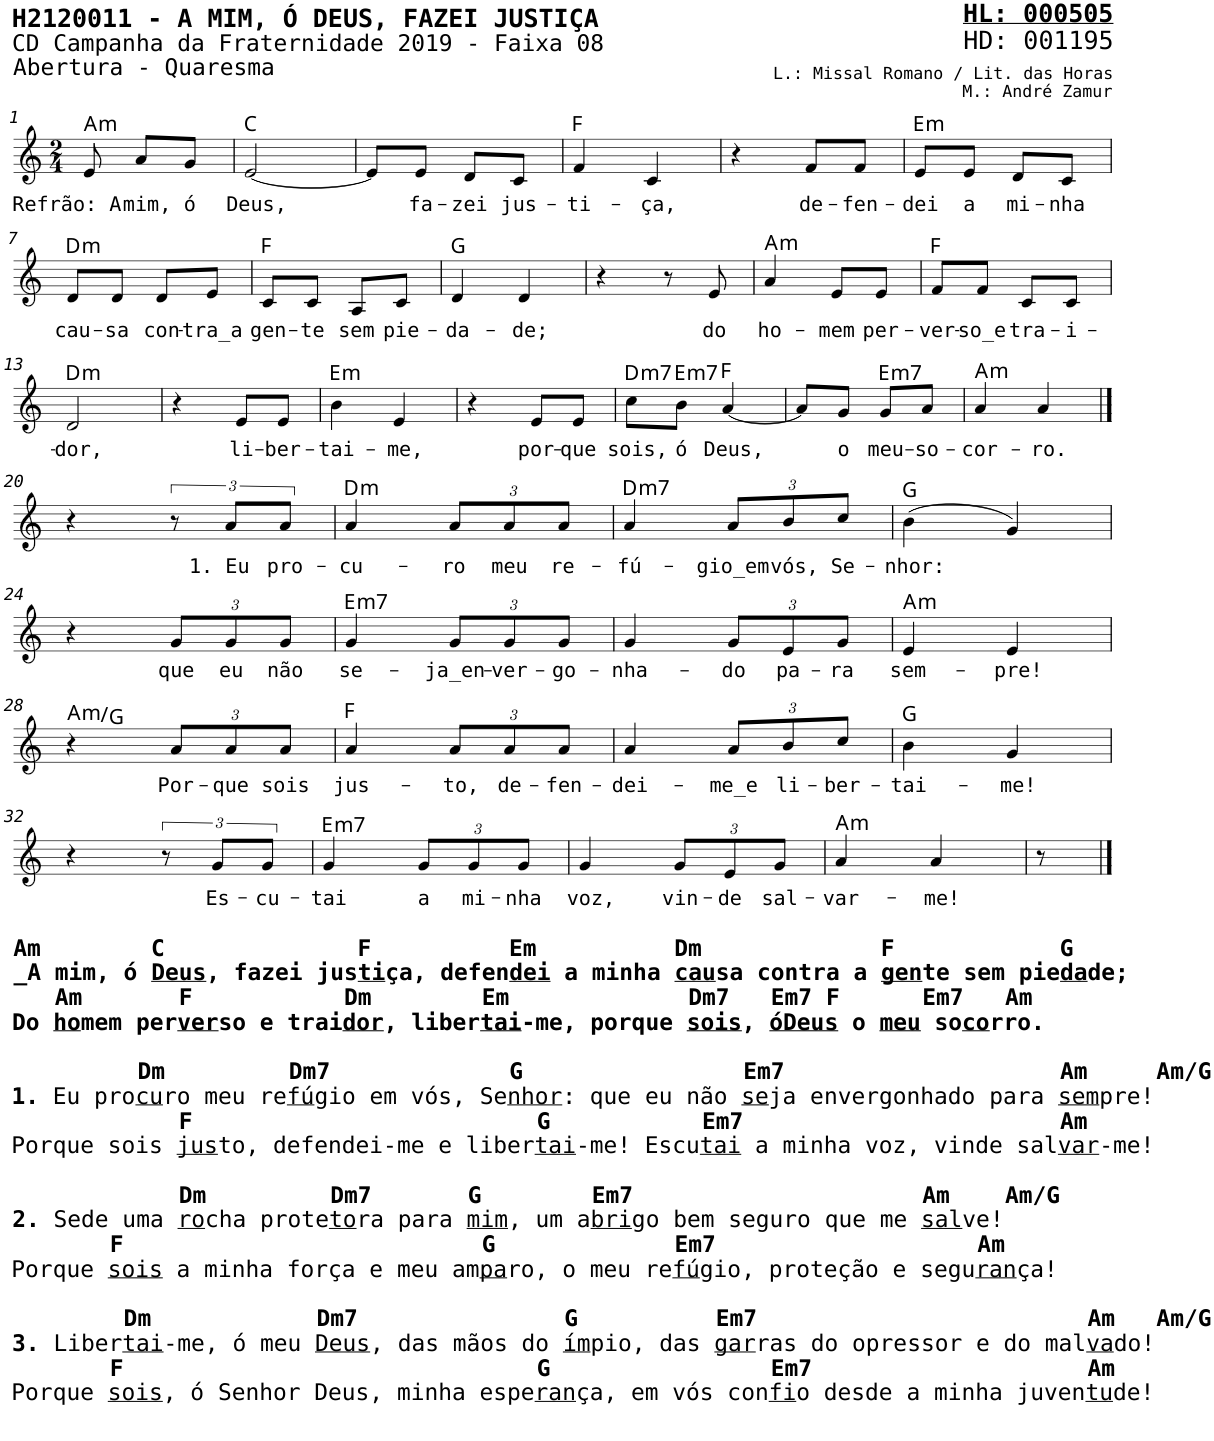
**kern	**text	**harte
*part1	*part1	*part1
*staff1	*staff1	*
*I"Voz	*	*
*I'V	*	*
*stria5	*	*
*clefG2	*	*
*k[]	*	*
*M2/4	*	*
=1	=1	=1
!	!LO:LY:b	!LO:H:kt=m
8e/	Refrão: A	A:min
!	!LO:LY:b	!
8a/L	mim,	.
!	!LO:LY:b	!
8g/J	ó	.
=2	=2	=2
!	!LO:LY:b	!
[2e/	Deus,	C:maj
=3	=3	=3
8e/L]	.	.
!	!LO:LY:b	!
8e/J	fa-	.
!	!LO:LY:b	!
8d/L	-zei	.
!	!LO:LY:b	!
8c/J	jus-	.
=4	=4	=4
!	!LO:LY:b	!
4f/	-ti-	F:maj
!	!LO:LY:b	!
4c/	-ça,	.
=5	=5	=5
4r	.	.
!	!LO:LY:b	!
8f/L	de-	.
!	!LO:LY:b	!
8f/J	-fen-	.
=6	=6	=6
!	!LO:LY:b	!LO:H:kt=m
8e/L	-dei	E:min
!	!LO:LY:b	!
8e/J	a	.
!	!LO:LY:b	!
8d/L	mi-	.
!	!LO:LY:b	!
8c/J	-nha	.
!!LO:LB:g=z
=7	=7	=7
!	!LO:LY:b	!LO:H:kt=m
8d/L	cau-	D:min
!	!LO:LY:b	!
8d/J	-sa	.
!	!LO:LY:b	!
8d/L	con-	.
!	!LO:LY:b	!
8e/J	-tra_a	.
=8	=8	=8
!	!LO:LY:b	!
8c/L	gen-	F:maj
!	!LO:LY:b	!
8c/J	-te	.
!	!LO:LY:b	!
8A/L	sem	.
!	!LO:LY:b	!
8c/J	pie-	.
=9	=9	=9
!	!LO:LY:b	!
4d/	-da-	G:maj
!	!LO:LY:b	!
4d/	-de;	.
=10	=10	=10
4r	.	.
8r	.	.
!	!LO:LY:b	!
8e/	do	.
=11	=11	=11
!	!LO:LY:b	!LO:H:kt=m
4a/	ho-	A:min
!	!LO:LY:b	!
8e/L	-mem	.
!	!LO:LY:b	!
8e/J	per-	.
=12	=12	=12
!	!LO:LY:b	!
8f/L	-ver-	F:maj
!	!LO:LY:b	!
8f/J	-so_e	.
!	!LO:LY:b	!
8c/L	tra-	.
!	!LO:LY:b	!
8c/J	-i-	.
!!LO:LB:g=z
=13	=13	=13
!	!LO:LY:b	!LO:H:kt=m
2d/	-dor,	D:min
=14	=14	=14
4r	.	.
!	!LO:LY:b	!
8e/L	li-	.
!	!LO:LY:b	!
8e/J	-ber-	.
=15	=15	=15
!	!LO:LY:b	!LO:H:kt=m
4b\	-tai-	E:min
!	!LO:LY:b	!
4e/	-me,	.
=16	=16	=16
4r	.	.
!	!LO:LY:b	!
8e/L	por-	.
!	!LO:LY:b	!
8e/J	-que	.
=17	=17	=17
!	!LO:LY:b	!LO:H:kt=m7
8cc\L	sois,	D:min7
!	!LO:LY:b	!LO:H:kt=m7
8b\J	ó	E:min7
!	!LO:LY:b	!
[4a/	Deus,	F:maj
=18	=18	=18
8a/L]	.	.
!	!LO:LY:b	!
8g/J	o	.
!	!LO:LY:b	!LO:H:kt=m7
8g/L	meu-	E:min7
!	!LO:LY:b	!
8a/J	-so-	.
=19	=19	=19
!	!LO:LY:b	!LO:H:kt=m
4a/	-cor-	A:min
!	!LO:LY:b	!
4a/	-ro.	.
!!LO:LB:g=z
==20	==20	==20
4r	.	.
12r	.	.
!	!LO:LY:b	!
12a/L	1. Eu	.
!	!LO:LY:b	!
12a/J	pro-	.
=21	=21	=21
!	!LO:LY:b	!LO:H:kt=m
4a/	-cu-	D:min
*Xbrackettup	*	*
!	!LO:LY:b	!
12a/L	-ro	.
!	!LO:LY:b	!
12a/	meu	.
!	!LO:LY:b	!
12a/J	re-	.
=22	=22	=22
!	!LO:LY:b	!LO:H:kt=m7
4a/	-fú-	D:min7
!	!LO:LY:b	!
12a/L	-gio_em	.
!	!LO:LY:b	!
12b/	vós,	.
!	!LO:LY:b	!
12cc/J	Se-	.
=23	=23	=23
!	!LO:LY:b	!
(4b\	-nhor:	G:maj
4g/)	.	.
!!LO:LB:g=z
=24	=24	=24
4r	.	.
!	!LO:LY:b	!
12g/L	que	.
!	!LO:LY:b	!
12g/	eu	.
!	!LO:LY:b	!
12g/J	não	.
=25	=25	=25
!	!LO:LY:b	!LO:H:kt=m7
4g/	se-	E:min7
!	!LO:LY:b	!
12g/L	-ja_en-	.
!	!LO:LY:b	!
12g/	-ver-	.
!	!LO:LY:b	!
12g/J	-go-	.
=26	=26	=26
!	!LO:LY:b	!
4g/	-nha-	.
!	!LO:LY:b	!
12g/L	-do	.
!	!LO:LY:b	!
12e/	pa-	.
!	!LO:LY:b	!
12g/J	-ra	.
=27	=27	=27
!	!LO:LY:b	!LO:H:kt=m
4e/	sem-	A:min
!	!LO:LY:b	!
4e/	-pre!	.
!!LO:LB:g=z
=28	=28	=28
!	!	!LO:H:kt=m
4r	.	A:min/b7
!	!LO:LY:b	!
12a/L	Por-	.
!	!LO:LY:b	!
12a/	-que	.
!	!LO:LY:b	!
12a/J	sois	.
=29	=29	=29
!	!LO:LY:b	!
4a/	jus-	F:maj
!	!LO:LY:b	!
12a/L	-to,	.
!	!LO:LY:b	!
12a/	de-	.
!	!LO:LY:b	!
12a/J	-fen-	.
=30	=30	=30
!	!LO:LY:b	!
4a/	-dei-	.
!	!LO:LY:b	!
12a/L	-me_e	.
!	!LO:LY:b	!
12b/	li-	.
!	!LO:LY:b	!
12cc/J	-ber-	.
=31	=31	=31
!	!LO:LY:b	!
4b\	-tai-	G:maj
!	!LO:LY:b	!
4g/	-me!	.
!!LO:LB:g=z
=32	=32	=32
!LO:TX:b:B:t=Am        C              F          Em          Dm             F            G	!	!
!LO:TX:b:t=_A mim, ó	!	!
!LO:TX:b:t=Deus	!	!
!LO:TX:b:t=, fazei jus	!	!
!LO:TX:b:t=ti	!	!
!LO:TX:b:t=ça, defen	!	!
!LO:TX:b:t=dei	!	!
!LO:TX:b:t=a minha	!	!
!LO:TX:b:t=cau	!	!
!LO:TX:b:t=sa contra a	!	!
!LO:TX:b:t=gen	!	!
!LO:TX:b:t=te sem pie	!	!
!LO:TX:b:t=da	!	!
!LO:TX:b:t=de;	!	!
!LO:TX:b:t=Am       F           Dm        Em             Dm7   Em7 F      Em7   Am	!	!
!LO:TX:b:t=Do	!	!
!LO:TX:b:t=ho	!	!
!LO:TX:b:t=mem per	!	!
!LO:TX:b:t=ver	!	!
!LO:TX:b:t=so e trai	!	!
!LO:TX:b:t=dor	!	!
!LO:TX:b:t=, liber	!	!
!LO:TX:b:t=tai	!	!
!LO:TX:b:t=-me, porque	!	!
!LO:TX:b:t=sois	!	!
!LO:TX:b:t=,	!	!
!LO:TX:b:t=óDeus	!	!
!LO:TX:b:t=o	!	!
!LO:TX:b:t=meu	!	!
!LO:TX:b:t=so	!	!
!LO:TX:b:t=co	!	!
!LO:TX:b:t=rro.	!	!
!LO:TX:b:t=Dm         Dm7             G                Em7                    Am     Am/G	!	!
!LO:TX:b:t=1.	!	!
!LO:TX:b:t=Eu pro	!	!
!LO:TX:b:t=cu	!	!
!LO:TX:b:t=ro meu re	!	!
!LO:TX:b:t=fú	!	!
!LO:TX:b:t=gio em vós, Se	!	!
!LO:TX:b:t=nhor	!	!
!LO:TX:b:t=&colon; que eu não	!	!
!LO:TX:b:t=se	!	!
!LO:TX:b:t=ja envergonhado para	!	!
!LO:TX:b:t=sem	!	!
!LO:TX:b:t=pre!	!	!
!LO:TX:b:B:t=F                         G           Em7                       Am	!	!
!LO:TX:b:t=Porque sois	!	!
!LO:TX:b:t=jus	!	!
!LO:TX:b:t=to, defendei-me e liber	!	!
!LO:TX:b:t=tai	!	!
!LO:TX:b:t=-me! Escu	!	!
!LO:TX:b:t=tai	!	!
!LO:TX:b:t=a minha voz, vinde sal	!	!
!LO:TX:b:t=var	!	!
!LO:TX:b:t=-me!	!	!
!LO:TX:b:B:t=Dm         Dm7       G        Em7                     Am    Am/G	!	!
!LO:TX:b:t=2.	!	!
!LO:TX:b:t=Sede uma	!	!
!LO:TX:b:t=ro	!	!
!LO:TX:b:t=cha prote	!	!
!LO:TX:b:t=to	!	!
!LO:TX:b:t=ra para	!	!
!LO:TX:b:t=mim	!	!
!LO:TX:b:t=, um a	!	!
!LO:TX:b:t=bri	!	!
!LO:TX:b:t=go bem seguro que me	!	!
!LO:TX:b:t=sal	!	!
!LO:TX:b:t=ve!	!	!
!LO:TX:b:B:t=F                          G             Em7                   Am	!	!
!LO:TX:b:t=Porque	!	!
!LO:TX:b:t=sois	!	!
!LO:TX:b:t=a minha força e meu am	!	!
!LO:TX:b:t=pa	!	!
!LO:TX:b:t=ro, o meu re	!	!
!LO:TX:b:t=fú	!	!
!LO:TX:b:t=gio, proteção e segu	!	!
!LO:TX:b:t=ran	!	!
!LO:TX:b:t=ça!	!	!
!LO:TX:b:B:t=Dm            Dm7               G          Em7                        Am   Am/G	!	!
!LO:TX:b:t=3.	!	!
!LO:TX:b:t=Liber	!	!
!LO:TX:b:t=tai	!	!
!LO:TX:b:t=-me, ó meu	!	!
!LO:TX:b:t=Deus	!	!
!LO:TX:b:t=, das mãos do	!	!
!LO:TX:b:t=ím	!	!
!LO:TX:b:t=pio, das	!	!
!LO:TX:b:t=gar	!	!
!LO:TX:b:t=ras do opressor e do mal	!	!
!LO:TX:b:t=va	!	!
!LO:TX:b:t=do!	!	!
!LO:TX:b:B:t=F                              G                Em7                    Am	!	!
!LO:TX:b:t=Porque	!	!
!LO:TX:b:t=sois	!	!
!LO:TX:b:t=, ó Senhor Deus, minha espe	!	!
!LO:TX:b:t=ran	!	!
!LO:TX:b:t=ça, em vós con	!	!
!LO:TX:b:t=fi	!	!
!LO:TX:b:t=o desde a minha juven	!	!
!LO:TX:b:t=tu	!	!
!LO:TX:b:t=de!	!	!
4r	.	.
*brackettup	*	*
12r	.	.
!	!LO:LY:b	!
12g/L	Es-	.
!	!LO:LY:b	!
12g/J	-cu-	.
=33	=33	=33
!	!LO:LY:b	!LO:H:kt=m7
4g/	-tai	E:min7
*Xbrackettup	*	*
!	!LO:LY:b	!
12g/L	a	.
!	!LO:LY:b	!
12g/	mi-	.
!	!LO:LY:b	!
12g/J	-nha	.
=34	=34	=34
!	!LO:LY:b	!
4g/	voz,	.
!	!LO:LY:b	!
12g/L	vin-	.
!	!LO:LY:b	!
12e/	-de	.
!	!LO:LY:b	!
12g/J	sal-	.
=35	=35	=35
!	!LO:LY:b	!LO:H:kt=m
4a/	-var-	A:min
!	!LO:LY:b	!
4a/	-me!	.
=36	=36	=36
8r	.	.
==	==	==
*-	*-	*-
